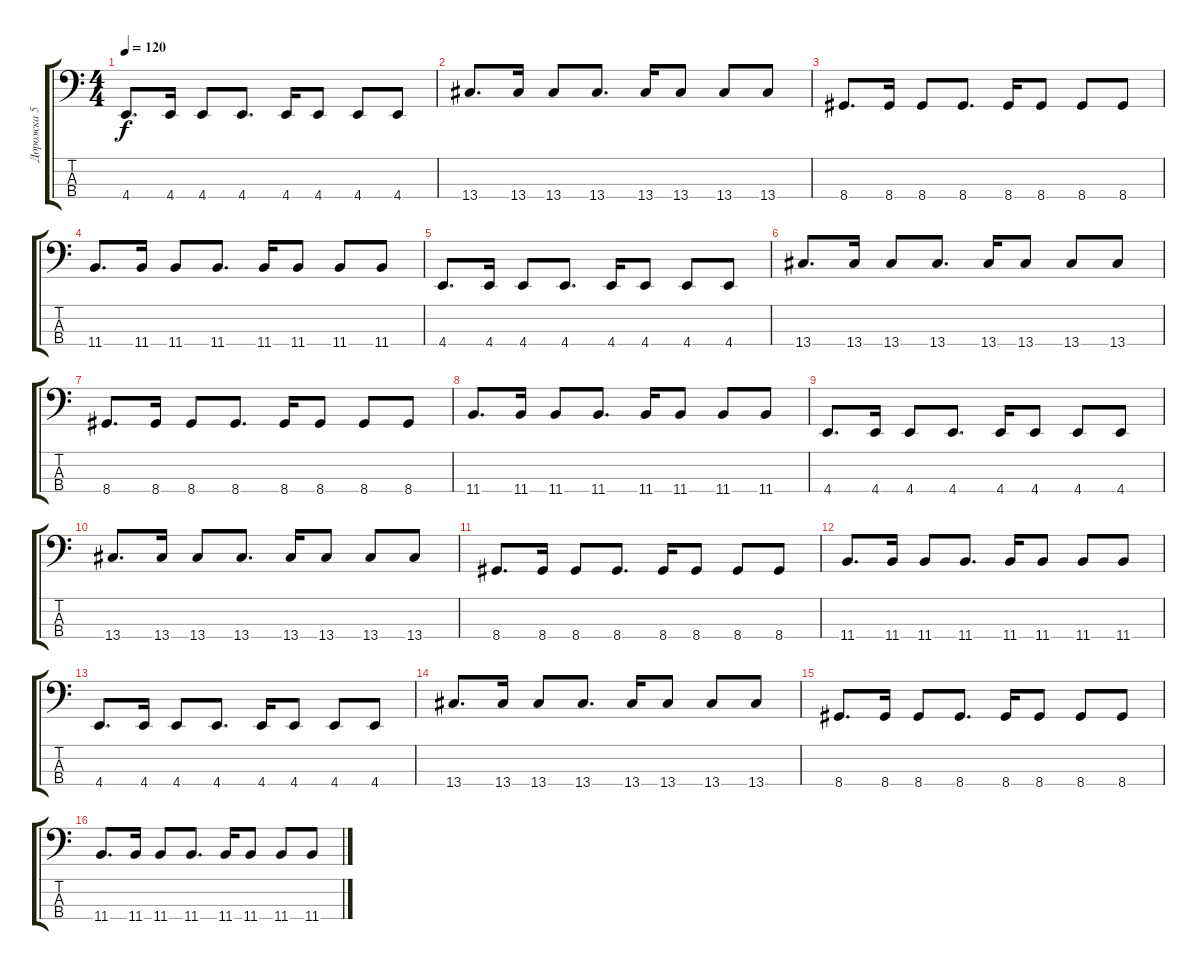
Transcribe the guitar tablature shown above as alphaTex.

\track ("Дорожка 5" "Дорожка 5") {instrument electricbassfinger}
\staff {score tabs}
\tuning (G2 C2 G1 C1) {hide}
\ts (4 4)
\tempo 120
\clef f4
\ks c
4.4.8{d dy f} 4.4.16 4.4.8 4.4.8{d} 4.4.16 4.4.8 4.4.8 4.4.8 |
13.4.8{d} 13.4.16 13.4.8 13.4.8{d} 13.4.16 13.4.8 13.4.8 13.4.8 |
8.4.8{d} 8.4.16 8.4.8 8.4.8{d} 8.4.16 8.4.8 8.4.8 8.4.8 |
11.4.8{d} 11.4.16 11.4.8 11.4.8{d} 11.4.16 11.4.8 11.4.8 11.4.8 |
4.4.8{d} 4.4.16 4.4.8 4.4.8{d} 4.4.16 4.4.8 4.4.8 4.4.8 |
13.4.8{d} 13.4.16 13.4.8 13.4.8{d} 13.4.16 13.4.8 13.4.8 13.4.8 |
8.4.8{d} 8.4.16 8.4.8 8.4.8{d} 8.4.16 8.4.8 8.4.8 8.4.8 |
11.4.8{d} 11.4.16 11.4.8 11.4.8{d} 11.4.16 11.4.8 11.4.8 11.4.8 |
4.4.8{d} 4.4.16 4.4.8 4.4.8{d} 4.4.16 4.4.8 4.4.8 4.4.8 |
13.4.8{d} 13.4.16 13.4.8 13.4.8{d} 13.4.16 13.4.8 13.4.8 13.4.8 |
8.4.8{d} 8.4.16 8.4.8 8.4.8{d} 8.4.16 8.4.8 8.4.8 8.4.8 |
11.4.8{d} 11.4.16 11.4.8 11.4.8{d} 11.4.16 11.4.8 11.4.8 11.4.8 |
4.4.8{d} 4.4.16 4.4.8 4.4.8{d} 4.4.16 4.4.8 4.4.8 4.4.8 |
13.4.8{d} 13.4.16 13.4.8 13.4.8{d} 13.4.16 13.4.8 13.4.8 13.4.8 |
8.4.8{d} 8.4.16 8.4.8 8.4.8{d} 8.4.16 8.4.8 8.4.8 8.4.8 |
11.4.8{d} 11.4.16 11.4.8 11.4.8{d} 11.4.16 11.4.8 11.4.8 11.4.8
